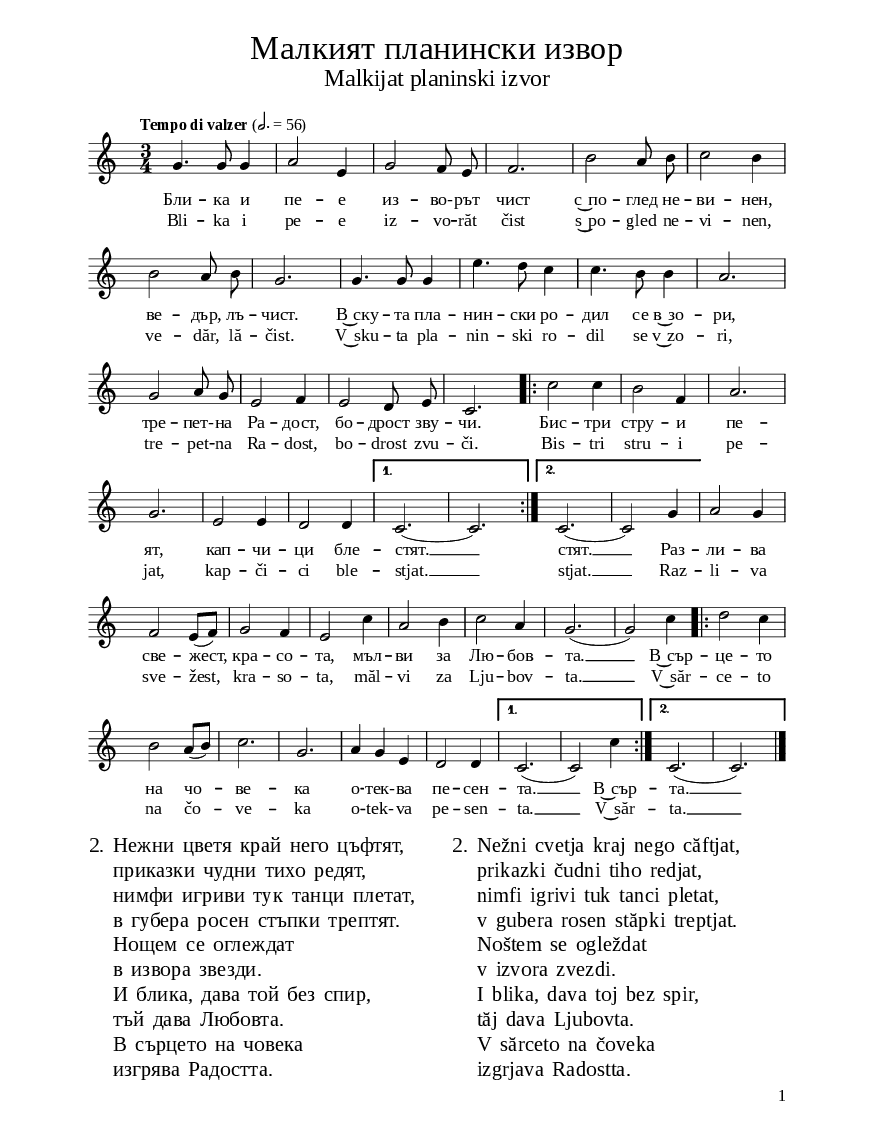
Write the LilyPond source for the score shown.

\version "2.24.2"

% include paper part and global functions
\include "include/globals.ily"

\bookpart {
  \label #'ref165
  \tocItem \markup "Малкият планински извор – Malkijat planinski izvor"
  \include "include/bookpart-paper.ily"
  \score {
    \include "include/score-layout.ily"

    \new Voice \relative  c'{
      \clef treble
      \key c \major
      \time 3/4
      \tempoFunc "Tempo di valzer" 2. "56"
      \autoBeamOff
      g'4. g8 g4 | % 2
      a2 e4 | % 3
      g2 f8 e8 | % 4
      f2. | % 5
      b2 a8  b8 | % 6
      c2  b4 \break | % 7
      b2 a8  b8 | % 8
      g2. | % 9
      g4. g8 g4 |
      e'4.  d8  c4 | % 11
      c4.  b8  b4 | % 12
      a2. \break | % 13
      g2 a8 g8 | % 14
      e2 f4 | % 15
      e2 d8 e8 | % 16
      c2. \repeat volta 2 {
        | % 17
        c'2  c4 | % 18
        b2 f4  | % 19
        a2. \break |
        g2. | % 21
        e2 e4 | % 22
        d2 d4
      }
      \alternative {
        {
          | % 23
          c2. ~ | % 24
          c2.
        }
        {
          | % 25
          c2. ~ | % 26
          c2 g'4
        }
      }
      a2 g4 \break | % 28
      f2 e8 ([ f8] ) | % 29
      g2 f4 |
      e2  c'4 | % 31
      a2  b4 | % 32
      c2 a4 | % 33
      g2. ( | % 34
      g2 )  c4
      \repeat volta 2 {
        | % 35
        d2  c4 \break | % 36
        b2 a8 [(  b8 )] | % 37
        c2. | % 38
        g2. | % 39
        a4 g4 e4 |
        d2 d4
      }

      \alternative {
        {
          | % 41
          c2. ( | % 42
          c2 )  c'4
        }
        {
          | % 43
          c,2. ( | % 44
          c2. )
        }
      }
      \bar "|."
    }

    \addlyrics {
      Бли -- ка и пе -- е из -- "во-" --
      рът чист с~по -- глед не -- ви --
      нен, ве -- дър, лъ -- чист. В~ску --
      та пла -- нин -- ски ро -- дил се
      в~зо -- ри, тре -- "пет-" -- на Ра --
      дост, бо -- дрост зву -- чи. Бис --
      три стру -- и пе -- ят, кап -- чи --
      ци бле -- стят. __   стят. __   Раз --
      ли -- ва све -- жест,  кра -- со
      -- та, мъл -- ви за Лю -- бов -- та. __ 
      В~сър -- це -- то на чо -- ве
      -- ка о -- "тек-" -- ва пе -- сен -- та. __ 
      В~сър -- та. __ 

    }

     \addlyrics {
      Bli -- ka i pe -- e iz -- vo --
      răt čist s~po -- gled ne -- vi --
      nen, ve -- dăr, lă -- čist. V~sku --
      ta pla -- nin -- ski ro -- dil se
      v~zo -- ri, tre -- pet -- na Ra --
      dost, bo -- drost zvu -- či. Bis --
      tri stru -- i pe -- jat, kap -- či --
      ci ble -- stjat. __ stjat. __ Raz --
      li -- va sve -- žest,  kra -- so
      -- ta, măl -- vi za Lju -- bov -- ta. __ 
      V~săr -- ce -- to na čo -- ve
      -- ka o -- "tek-" -- va pe -- sen -- ta. __ 
      V~săr -- ta. __ 

    }
    \header {
      title = \titleFunc "Малкият планински извор" "Malkijat planinski izvor"
    }

    \midi{}

  } % score
  %\markup \dc-two "D.C." "con repitione"



  \markup \fontsize #bgCoupletFontSize {
 
    \override #`(baseline-skip . ,bgCoupletBaselineSkip)
    \column {
      \line {   2. Нежни цветя край него цъфтят,}
      \line {   "   "  приказки чудни тихо редят,  }
      \line {   "   " нимфи игриви тук танци плетат,}
      \line {   "   " в губера росен стъпки трептят. }
      \line {   "   "  Нощем се оглеждат}
      \line {   "   "  в извора  звезди.}
      \line {   "   "  И блика, дава  той без спир,}
      \line {   "   "  тъй дава Любовта. }
      \line {   "   "   В сърцето на човека}
      \line {   "   "    изгрява Радостта.}
    }

 \hspace #3
    \override #`(baseline-skip . ,bgCoupletBaselineSkip)
    \column {
      \line {   2. Nežni cvetja kraj nego căftjat,}
      \line {   "   "  prikazki čudni tiho redjat,  }
      \line {   "   " nimfi igrivi tuk tanci pletat,}
      \line {   "   " v gubera rosen stăpki treptjat. }
      \line {   "   "  Noštem se ogleždat}
      \line {   "   "  v izvora  zvezdi.}
      \line {   "   "  I blika, dava  toj bez spir,}
      \line {   "   "  tăj dava Ljubovta. }
      \line {   "   "   V sărceto na čoveka}
      \line {   "   "    izgrjava Radostta.}
    } %column
  } % markup


  % include foreign translation(s) of the song
  \version "2.24.2"

\markup \fill-line { \fontsize #deTitleFontSize "Die kleine Bergquelle" }
\markup \null
\markup \null
\markup \fontsize #deCoupletFontSize {
  \hspace #10
  \override #`(baseline-skip . ,deCoupletBaselineSkip)

  \column {


 \line { 1.  Die reine Quelle sprudelt und singt}

\line {   "   "mit einem unschuldigen, munteren, hellen Blick.}

\line {   "   "Im Schoss des Gebirges in der Morgenröte geboren,}

\line {   "   "bebende Freude, Munterkeit erklingt. }

\line {   "   "Klare Rinnsale singen, ihre Tropfen funkeln. }

\line {   "   "Klare Rinnsale singen, ihre Tropfen funkeln.  }

\line {   "   "Sie verbreitet Frische und Schönheit}

 \line {   "   "Sie flüstert von der Liebe. }

\line {   "   "Im Herzen des Menschen hallt das Lied wider.}

\line { " "}

\line { 2. Zarte Blumen blühen um sie herum,}

\line {   "   "sie erzählen leise von wunderbaren Märchen.}

 \line {   "   "Spielerische Nymphen stricken hier Tänze,}

\line {   "   "auf einem taubedeckten Teppich schwingen Schritte. }

\line {   "   "Nachts spiegeln sich die Sterne in der Quelle.}

\line {   "   "Und sie sprudelt und gibt unaufhörlich.}

\line {   "   "So gibt die Liebe. }

\line {   "   "In den Herzen der Menschen geht die Freude auf. }

\line {   "   "In den Herzen der Menschen geht die Freude auf.}
  }
}



} % bookpart
